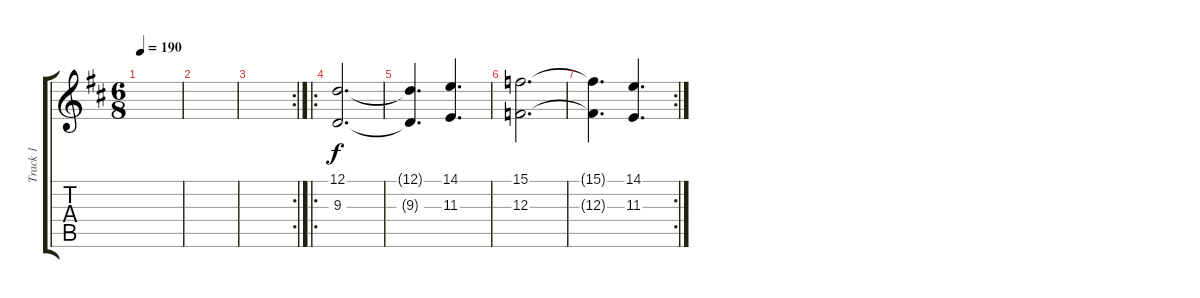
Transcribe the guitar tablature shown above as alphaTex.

\track ("Track 1" "Track 1") {instrument stringensemble1}
\staff {score tabs}
\tuning (D4 A3 F3 C3 G2 D2) {hide}
\ts (6 8)
\tempo 190
\clef g2
\ks d
|
|
\rc 2
|
\ro
(12.1 9.3).2{d} |
(12.1{t} 9.3{t}).4{d} (14.1 11.3).4{d} |
(15.1 12.3).2{d} |
\rc 2
(15.1{t} 12.3{t}).4{d} (14.1 11.3).4{d}
